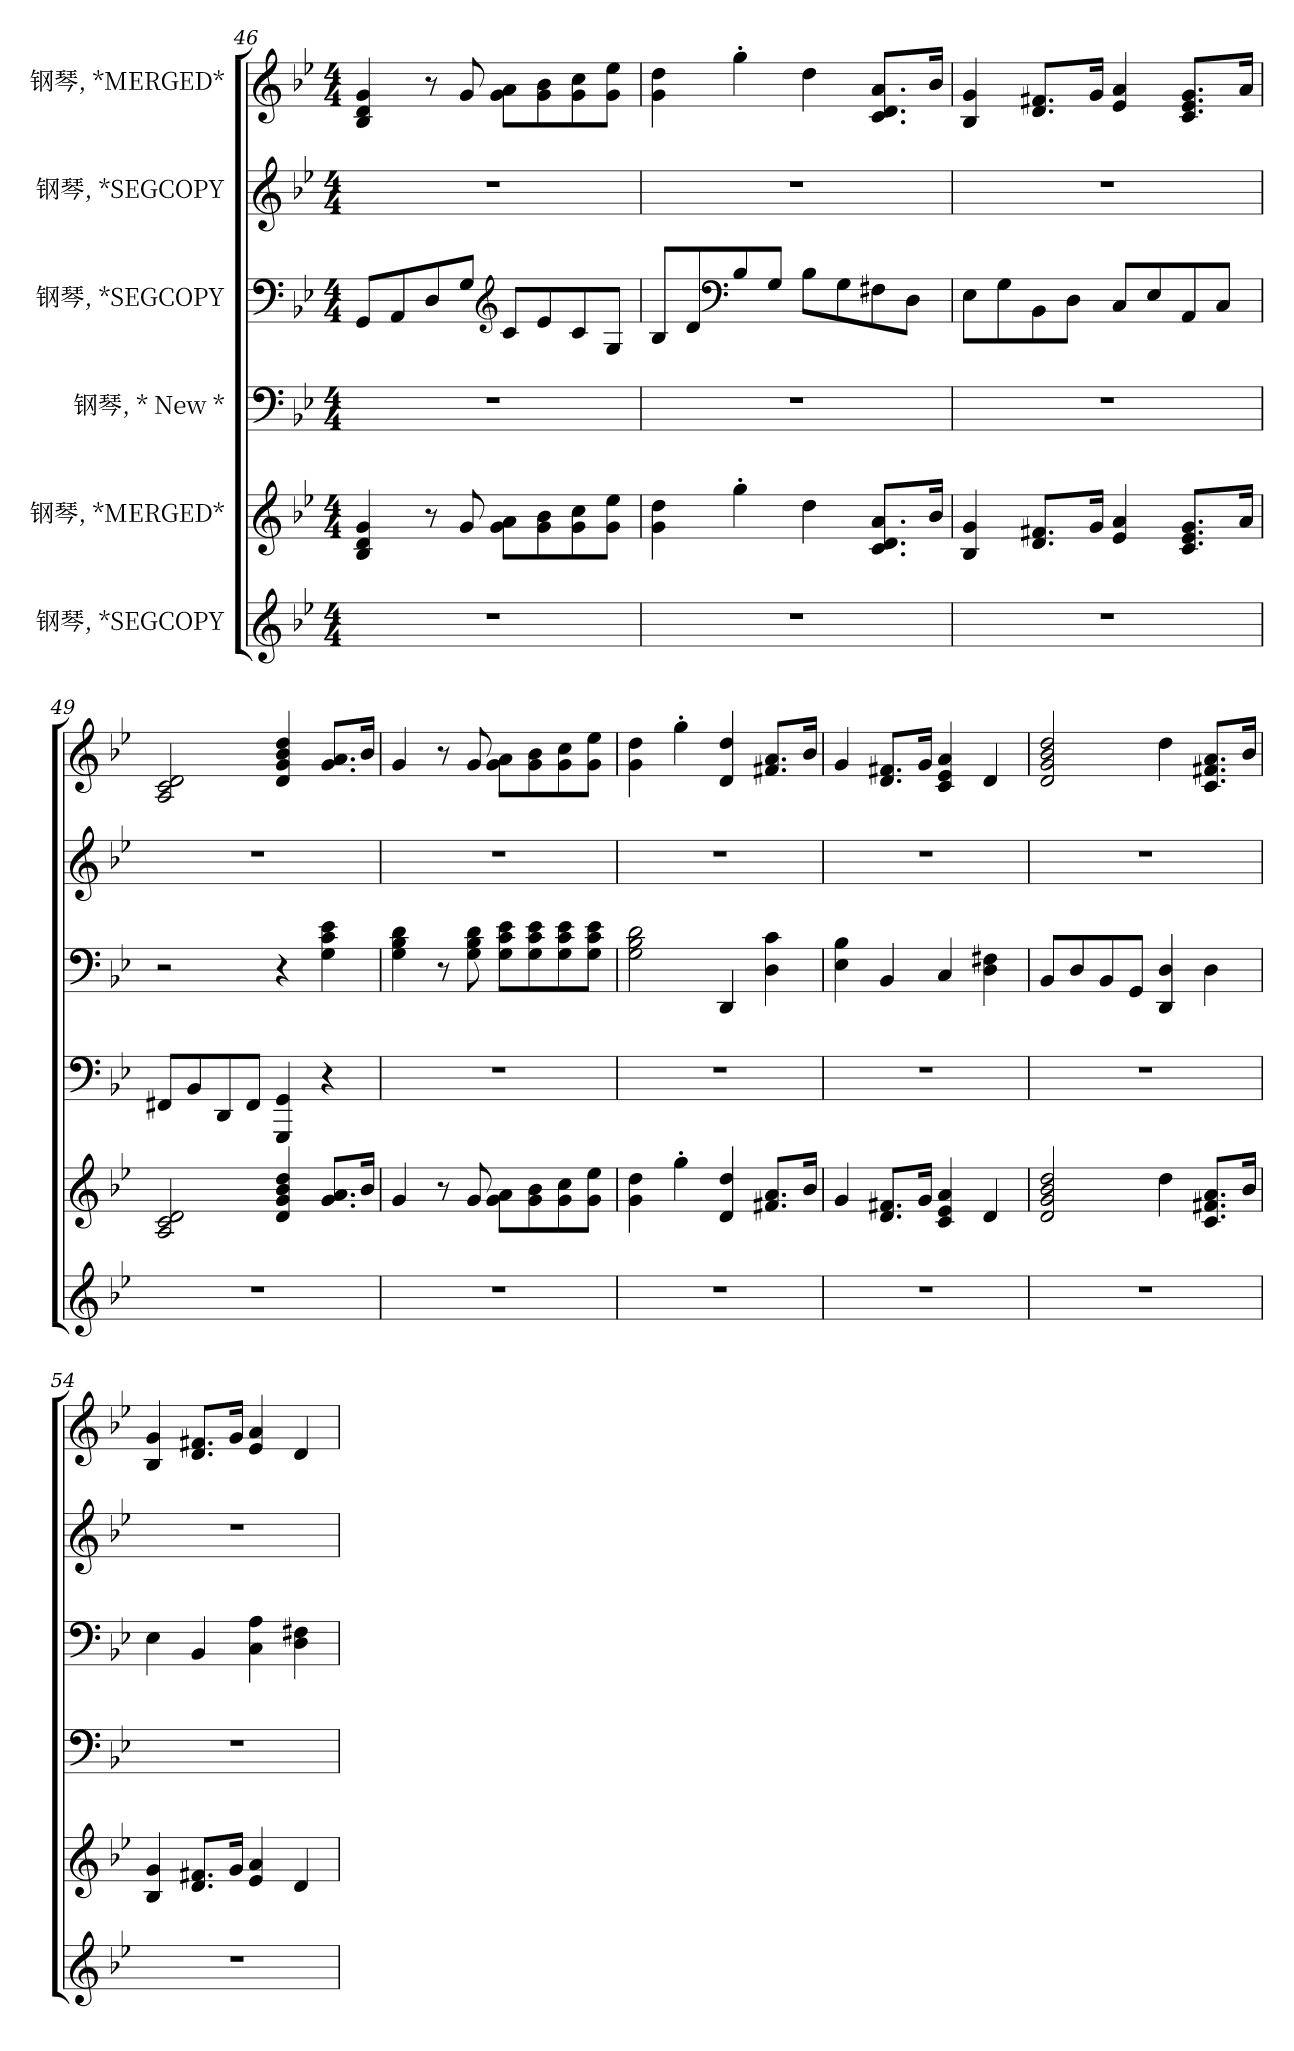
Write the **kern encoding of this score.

**kern	**kern	**kern	**kern	**kern	**kern
*part6	*part5	*part4	*part3	*part2	*part1
*staff6	*staff5	*staff4	*staff3	*staff2	*staff1
*I"钢琴, *SEGCOPY	*I"钢琴, *MERGED*	*I"钢琴, * New *	*I"钢琴, *SEGCOPY	*I"钢琴, *SEGCOPY	*I"钢琴, *MERGED*
*clefG2	*clefG2	*clefF4	*clefF4	*clefG2	*clefG2
*k[b-e-]	*k[b-e-]	*k[b-e-]	*k[b-e-]	*k[b-e-]	*k[b-e-]
*M4/4	*M4/4	*M4/4	*M4/4	*M4/4	*M4/4
=46	=46	=46	=46	=46	=46
1r	4B-/ 4d/ 4g/	1r	8GG/L	1r	4B-/ 4d/ 4g/
.	.	.	8AA/	.	.
.	8r	.	8D/	.	8r
.	8g/	.	8G/J	.	8g/
*	*	*	*clefG2	*	*
.	8g\ 8a\L	.	8c/L	.	8g\ 8a\L
.	8g\ 8b-\	.	8e-/	.	8g\ 8b-\
.	8g\ 8cc\	.	8c/	.	8g\ 8cc\
.	8g\ 8ee-\J	.	8G/J	.	8g\ 8ee-\J
=47	=47	=47	=47	=47	=47
1r	4g\ 4dd\	1r	8B-/L	1r	4g\ 4dd\
.	.	.	8d/	.	.
*	*	*	*clefF4	*	*
.	4gg'\	.	8B-/	.	4gg'\
.	.	.	8G/J	.	.
.	4dd\	.	8B-\L	.	4dd\
.	.	.	8G\	.	.
.	8.c/ 8.d/ 8.a/L	.	8F#X\	.	8.c/ 8.d/ 8.a/L
.	.	.	8D\J	.	.
.	16b-/Jk	.	.	.	16b-/Jk
!!LO:PB:g=z
=48	=48	=48	=48	=48	=48
1r	4B-/ 4g/	1r	8E-\L	1r	4B-/ 4g/
.	.	.	8G\	.	.
.	8.d/ 8.f#X/L	.	8BB-\	.	8.d/ 8.f#X/L
.	.	.	8D\J	.	.
.	16g/Jk	.	.	.	16g/Jk
.	4e-/ 4a/	.	8C/L	.	4e-/ 4a/
.	.	.	8E-/	.	.
.	8.c/ 8.e-/ 8.g/L	.	8AA/	.	8.c/ 8.e-/ 8.g/L
.	.	.	8C/J	.	.
.	16a/Jk	.	.	.	16a/Jk
=49	=49	=49	=49	=49	=49
1r	2A/ 2c/ 2d/	8FF#X/L	2r	1r	2A/ 2c/ 2d/
.	.	8BB-/	.	.	.
.	.	8DD/	.	.	.
.	.	8FF#/J	.	.	.
.	4d/ 4g/ 4b-/ 4dd/	4GGG/ 4GG/	4r	.	4d/ 4g/ 4b-/ 4dd/
.	8.g/ 8.a/L	4r	4G\ 4c\ 4e-\	.	8.g/ 8.a/L
.	16b-/Jk	.	.	.	16b-/Jk
=50	=50	=50	=50	=50	=50
1r	4g/	1r	4G\ 4B-\ 4d\	1r	4g/
.	8r	.	8r	.	8r
.	8g/	.	8G\ 8B-\ 8d\	.	8g/
.	8g\ 8a\L	.	8G\ 8c\ 8e-\L	.	8g\ 8a\L
.	8g\ 8b-\	.	8G\ 8c\ 8e-\	.	8g\ 8b-\
.	8g\ 8cc\	.	8G\ 8c\ 8e-\	.	8g\ 8cc\
.	8g\ 8ee-\J	.	8G\ 8c\ 8e-\J	.	8g\ 8ee-\J
=51	=51	=51	=51	=51	=51
1r	4g\ 4dd\	1r	2G\ 2B-\ 2d\	1r	4g\ 4dd\
.	4gg'\	.	.	.	4gg'\
.	4d/ 4dd/	.	4DD/	.	4d/ 4dd/
.	8.f#X/ 8.a/L	.	4D\ 4c\	.	8.f#X/ 8.a/L
.	16b-/Jk	.	.	.	16b-/Jk
=52	=52	=52	=52	=52	=52
1r	4g/	1r	4E-\ 4B-\	1r	4g/
.	8.d/ 8.f#X/L	.	4BB-/	.	8.d/ 8.f#X/L
.	16g/Jk	.	.	.	16g/Jk
.	4c/ 4e-/ 4a/	.	4C/	.	4c/ 4e-/ 4a/
.	4d/	.	4D\ 4F#X\	.	4d/
!!LO:LB:g=z
=53	=53	=53	=53	=53	=53
1r	2d/ 2g/ 2b-/ 2dd/	1r	8BB-/L	1r	2d/ 2g/ 2b-/ 2dd/
.	.	.	8D/	.	.
.	.	.	8BB-/	.	.
.	.	.	8GG/J	.	.
.	4dd\	.	4DD/ 4D/	.	4dd\
.	8.c/ 8.f#X/ 8.a/L	.	4D\	.	8.c/ 8.f#X/ 8.a/L
.	16b-/Jk	.	.	.	16b-/Jk
=54	=54	=54	=54	=54	=54
1r	4B-/ 4g/	1r	4E-\	1r	4B-/ 4g/
.	8.d/ 8.f#X/L	.	4BB-/	.	8.d/ 8.f#X/L
.	16g/Jk	.	.	.	16g/Jk
.	4e-/ 4a/	.	4C\ 4A\	.	4e-/ 4a/
.	4d/	.	4D\ 4F#X\	.	4d/
=	=	=	=	=	=
*-	*-	*-	*-	*-	*-
